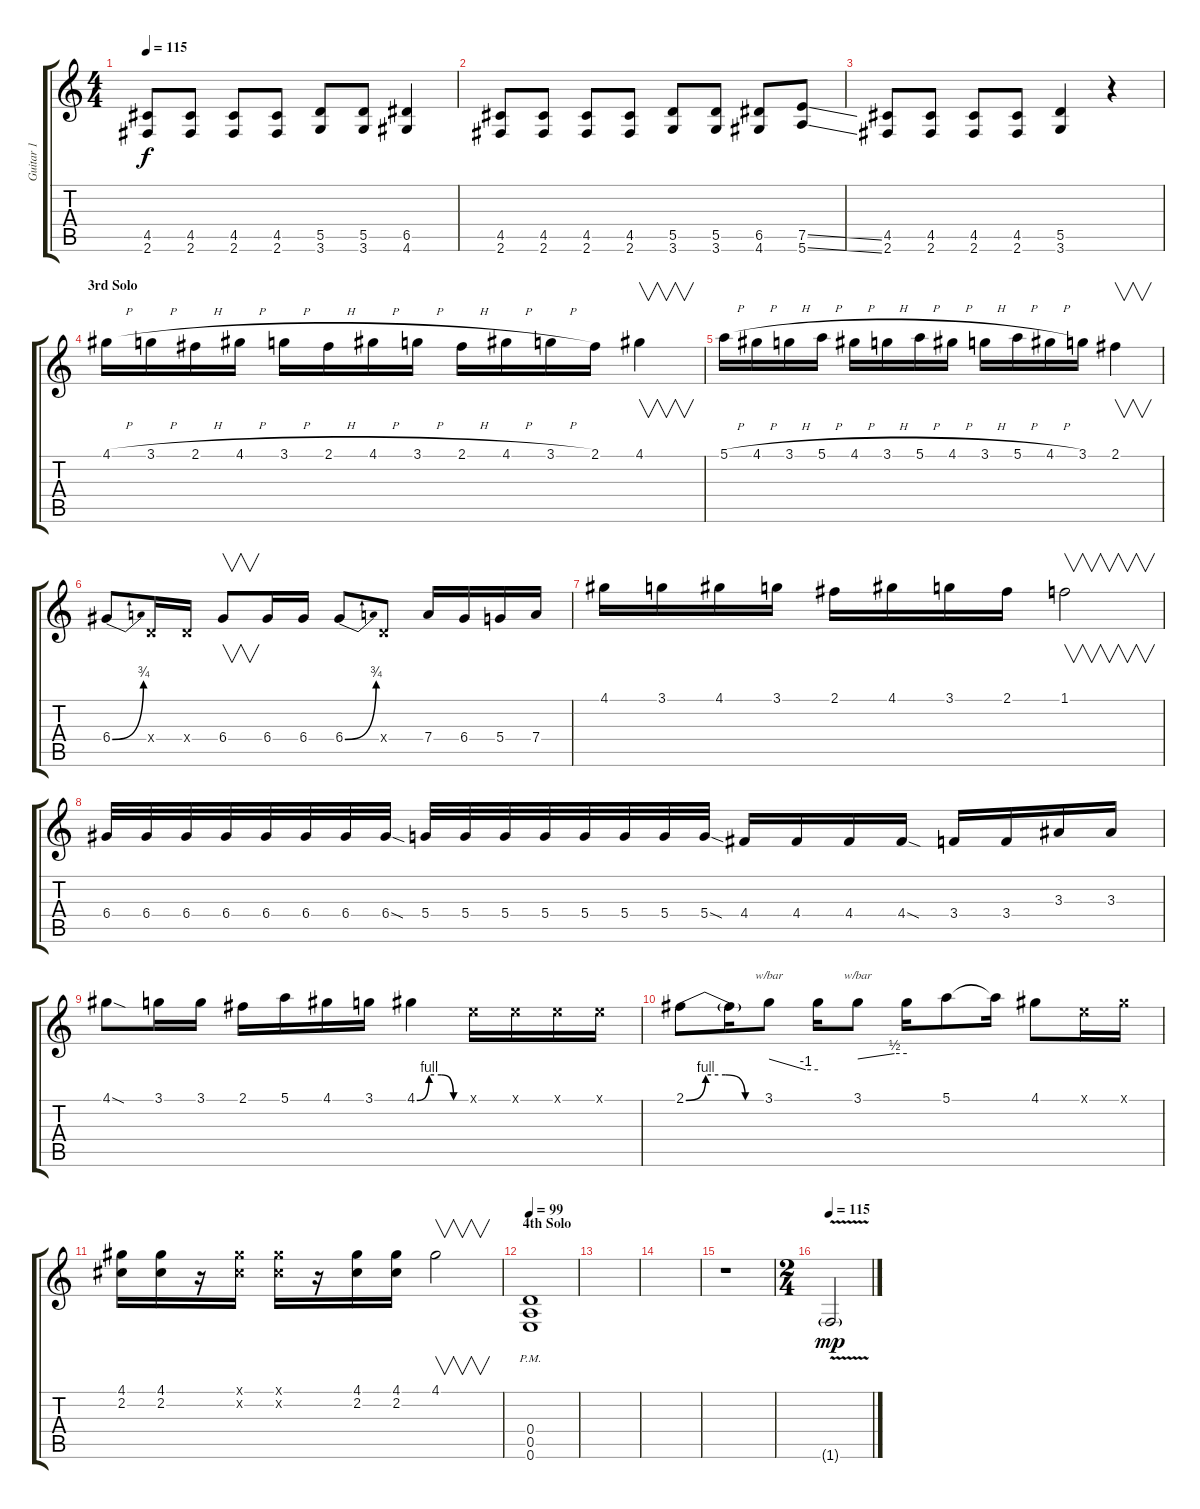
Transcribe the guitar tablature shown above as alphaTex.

\track ("Guitar 1" "Guitar 1") {instrument distortionguitar}
\staff {score tabs}
\tuning (E4 B3 G3 D3 A2 E2) {hide}
\ts (4 4)
\tempo 115
\clef g2
\ks c
(4.5 2.6).8{dy f} (4.5 2.6).8 (4.5 2.6).8 (4.5 2.6).8 (5.5 3.6).8 (5.5 3.6).8 (6.5 4.6).4 |
(4.5 2.6).8 (4.5 2.6).8 (4.5 2.6).8 (4.5 2.6).8 (5.5 3.6).8 (5.5 3.6).8 (6.5 4.6).8 (7.5{ss} 5.6{ss}).8 |
(4.5 2.6).8 (4.5 2.6).8 (4.5 2.6).8 (4.5 2.6).8 (5.5 3.6).4 r.4 |
\section ("" "3rd Solo")
4.1{h}.16 3.1{h}.16 2.1{h}.16 4.1{h}.16 3.1{h}.16 2.1{h}.16 4.1{h}.16 3.1{h}.16 2.1{h}.16 4.1{h}.16 3.1{h}.16 2.1.16 4.1.4{v} |
5.1{h}.16 4.1{h}.16 3.1{h}.16 5.1{h}.16 4.1{h}.16 3.1{h}.16 5.1{h}.16 4.1{h}.16 3.1{h}.16 5.1{h}.16 4.1{h}.16 3.1.16 2.1.4{v} |
6.4{be (bend 0 0 60 3)}.8 0.4{x}.16 0.4{x}.16 6.4.8{v} 6.4.16 6.4.16 6.4{be (bend 0 0 60 3)}.8 0.4{x}.8 7.4.16 6.4.16 5.4.16 7.4.16 |
4.1.16 3.1.16 4.1.16 3.1.16 2.1.16 4.1.16 3.1.16 2.1.16 1.1.2{v} |
6.4.32 6.4.32 6.4.32 6.4.32 6.4.32 6.4.32 6.4.32 6.4{sod}.32 5.4.32 5.4.32 5.4.32 5.4.32 5.4.32 5.4.32 5.4.32 5.4{sod}.32 4.4.16 4.4.16 4.4.16 4.4{sod}.16 3.4.16 3.4.16 3.3.16 3.3.16 |
4.1{sod}.8 3.1.16 3.1.16 2.1.16 5.1.16 4.1.16 3.1.16 4.1{be (custom 0 0 15 4 30 4 45 0 60 0)}.4 0.1{x}.16 0.1{x}.16 0.1{x}.16 0.1{x}.16 |
2.1{be (custom 0 0 15 4 30 4 45 0 60 0)}.8 2.1{t}.16 3.1.8{tbe (custom default 0 0 45 -4 60 -4)} 3.1{t}.16 3.1.8{tbe (custom default 0 0 45 2 60 2)} 3.1{t}.16 5.1.8 5.1{t}.16 4.1.8 0.1{x}.16 4.1{x}.16 |
(4.1 2.2).16 (4.1 2.2).16 r.16 (4.1{x} 2.2{x}).16 (4.1{x} 2.2{x}).16 r.16 (4.1 2.2).16 (4.1 2.2).16 4.1.2{v} |
\section ("" "4th Solo")
\tempo 99
(0.4{pm} 0.5{pm} 0.6{pm}).1 |
|
|
r.1 |
\ts (2 4)
\tempo 115
1.6{v g}.2{dy mp}
